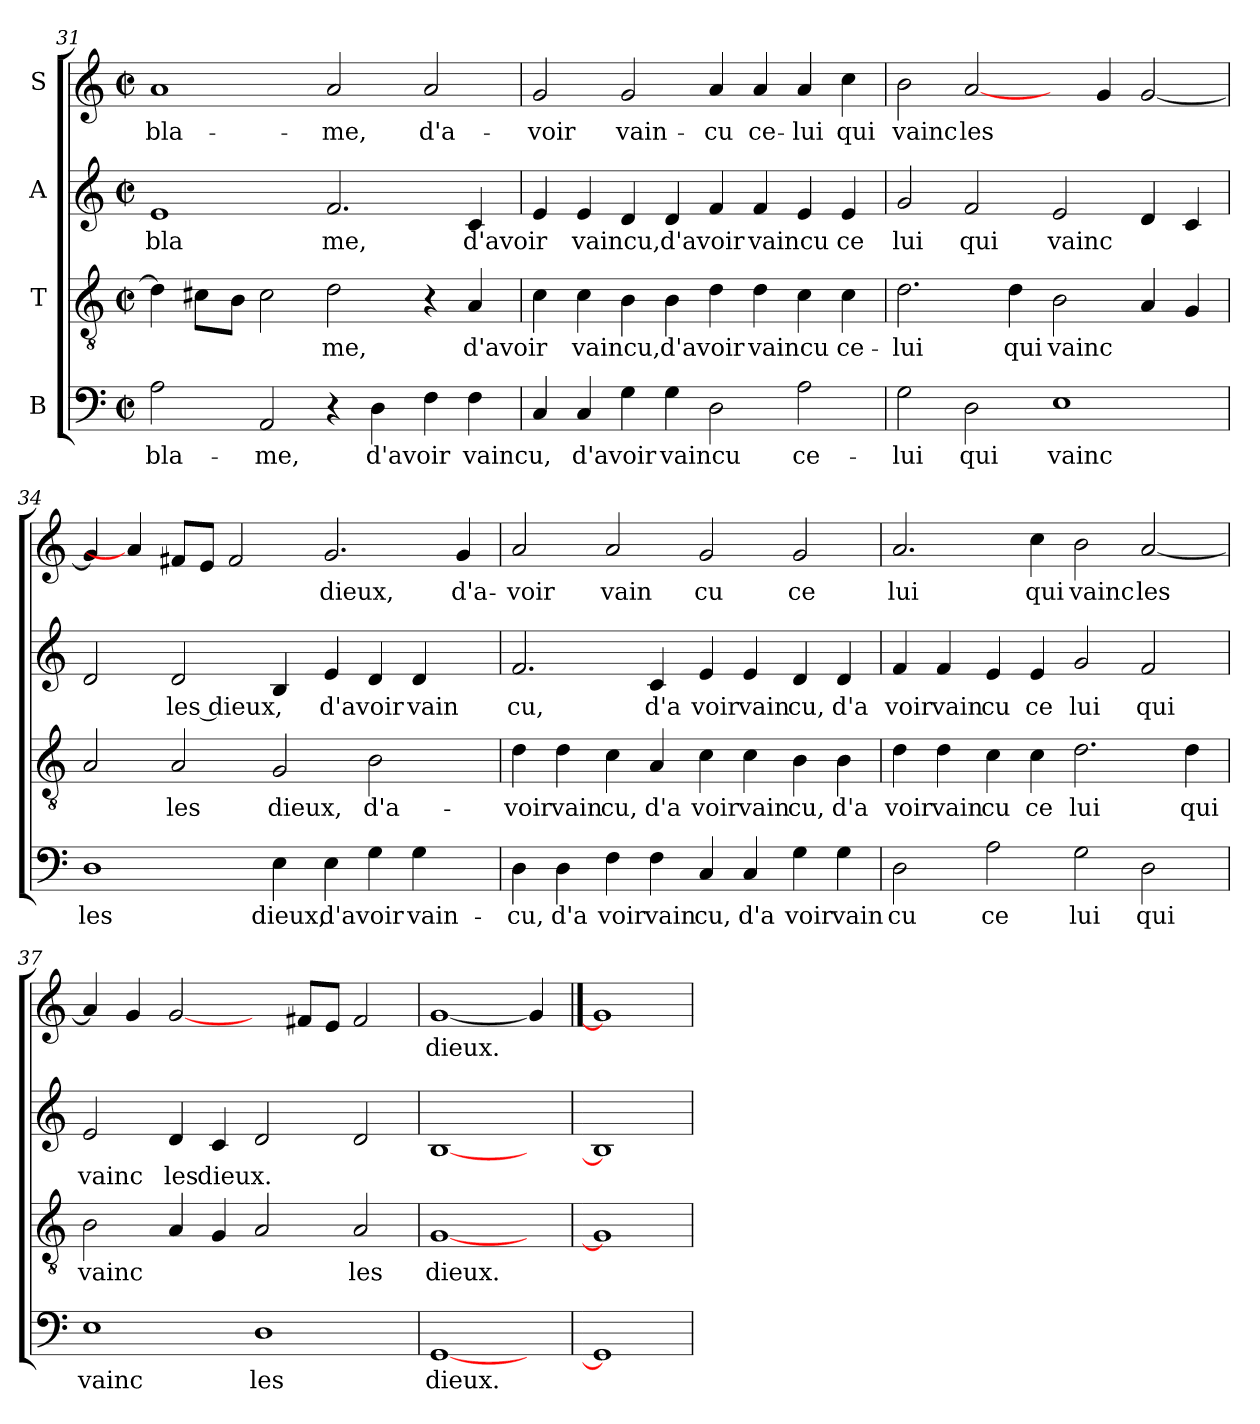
**kern	**text	**kern	**text	**kern	**text	**kern	**text
*part4	*part4	*part3	*part3	*part2	*part2	*part1	*part1
*staff4	*staff4	*staff3	*staff3	*staff2	*staff2	*staff1	*staff1
*I"B	*	*I"T	*	*I"A	*	*I"S	*
!!LO:PB:g=z
*clefF4	*	*clefGv2	*	*clefG2	*	*clefG2	*
*M2/2	*	*M2/2	*	*M2/2	*	*M2/2	*
*met(c|)	*	*met(c|)	*	*met(c|)	*	*met(c|)	*
=31	=31	=31	=31	=31	=31	=31	=31
!	!LO:LY:b:cj	!	!	!	!LO:LY:b:cj	!	!LO:LY:b:cj
*	*	*^	*	*	*	*	*
2A\	bla-	4d\]	4ryy	.	1e	bla	1a	bla-
.	.	8c#\L	32ryy	.	.	.	.	.
.	.	.	1ryy	.	.	.	.	.
.	.	8B\J	.	.	.	.	.	.
!	!LO:LY:b:cj	!	!	!	!	!	!	!
2AA/	-me,	2c#\	.	.	.	.	.	.
!	!	!	!	!LO:LY:b:cj	!	!LO:LY:b:cj	!	!LO:LY:b:cj
4r	.	2d\	.	me,	2.f/	me,	2a/	-me,
!	!LO:LY:b	!	!	!	!	!	!	!
4D\	d'avoir	.	.	.	.	.	.	.
.	.	.	2ryy	.	.	.	.	.
!	!	!	!	!	!	!	!	!LO:LY:b:cj
4F\	.	4r	.	.	.	.	2a/	d'a-
!	!LO:LY:b:cj	!	!	!LO:LY:b	!	!LO:LY:b	!	!
4F\	vaincu,	4A/	.	d'avoir	4c/	d'avoir	.	.
.	.	.	8..ryy	.	.	.	.	.
=32	=32	=32	=32	=32	=32	=32	=32	=32
!	!	!	!	!	!	!	!	!LO:LY:b:cj
*	*	*v	*v	*	*	*	*	*
4C/	.	4c\	.	4e/	.	2g/	-voir
!	!LO:LY:b	!	!LO:LY:b:cj	!	!LO:LY:b:cj	!	!
4C/	d'avoir	4c\	vaincu,	4e/	vaincu,	.	.
!	!	!	!	!	!	!	!LO:LY:b:cj
4G\	.	4B\	.	4d/	.	2g/	vain-
!	!LO:LY:b:cj	!	!LO:LY:b	!	!LO:LY:b	!	!
4G\	vaincu	4B\	d'avoir	4d/	d'avoir	.	.
!	!	!	!	!	!	!	!LO:LY:b:cj
2D\	.	4d\	.	4f/	.	4a/	-cu
!	!	!	!LO:LY:b:cj	!	!LO:LY:b:cj	!	!LO:LY:b:cj
.	.	4d\	vaincu	4f/	vaincu	4a/	ce-
!	!LO:LY:b:cj	!	!	!	!	!	!LO:LY:b:cj
2A\	ce-	4c\	.	4e/	.	4a/	-lui
!	!	!	!LO:LY:b:cj	!	!LO:LY:b:cj	!	!LO:LY:b:cj
.	.	4c\	ce-	4e/	ce	4cc\	qui
=33	=33	=33	=33	=33	=33	=33	=33
!	!LO:LY:b:cj	!	!LO:LY:b:cj	!	!LO:LY:b:cj	!	!LO:LY:b:cj
2G\	-lui	2.d\	-lui	2g/	lui	2b\	vainc
!	!LO:LY:b:cj	!	!	!	!LO:LY:b:cj	!	!LO:LY:b
2D\	qui	.	.	2f/	qui	[2a/	les
!	!	!	!LO:LY:b:cj	!	!	!	!
.	.	4d\	qui	.	.	.	.
!	!LO:LY:b:cj	!	!LO:LY:b	!	!LO:LY:b	!	!
1E	vainc	2B\	vainc	2e/	vainc	4ryy	.
.	.	.	.	.	.	4g/	.
.	.	4A/	.	4d/	.	[<2g/	.
.	.	4G/	.	4c/	.	.	.
=34	=34	=34	=34	=34	=34	=34	=34
!	!LO:LY:b:cj	!	!	!	!	!	!
1D	les	2A/	.	2d/	.	4g/]	.
.	.	.	.	.	.	4a/]	.
!	!	!	!LO:LY:b:cj	!	!LO:LY:b:cj	!	!
.	.	2A/	les	2d/	les dieux,	8f#/L	.
.	.	.	.	.	.	8e/J	.
.	.	.	.	.	.	2f#/	.
!	!LO:LY:b:cj	!	!LO:LY:b:cj	!	!	!	!
4E\	dieux,	2G/	dieux,	4B/	.	.	.
!	!LO:LY:b	!	!	!	!LO:LY:b	!	!LO:LY:b:cj
4E\	d'avoir	.	.	4e/	d'avoir	2.g/	dieux,
!	!	!	!LO:LY:b:cj	!	!	!	!
4G\	.	2B\	d'a-	4d/	.	.	.
!	!LO:LY:b:cj	!	!	!	!LO:LY:b:cj	!	!
4G\	vain-	.	.	4d/	vain	.	.
!	!	!	!	!	!	!	!LO:LY:b:cj
4ryy	.	4ryy	.	4ryy	.	4g/	d'a-
!!LO:LB:g=z
=35	=35	=35	=35	=35	=35	=35	=35
!	!LO:LY:b:cj	!	!LO:LY:b:cj	!	!LO:LY:b:cj	!	!LO:LY:b:cj
4D\	-cu,	4d\	-voir	2.f/	cu,	2a/	-voir
!	!LO:LY:b:cj	!	!LO:LY:b:cj	!	!	!	!
4D\	d'a	4d\	vain	.	.	.	.
!	!LO:LY:b:cj	!	!LO:LY:b:cj	!	!	!	!LO:LY:b:cj
4F\	voir	4c\	cu,	.	.	2a/	vain
!	!LO:LY:b:cj	!	!LO:LY:b:cj	!	!LO:LY:b:cj	!	!
4F\	vain	4A/	d'a	4c/	d'a	.	.
!	!LO:LY:b:cj	!	!LO:LY:b:cj	!	!LO:LY:b:cj	!	!LO:LY:b:cj
4C/	cu,	4c\	voir	4e/	voir	2g/	cu
!	!LO:LY:b:cj	!	!LO:LY:b:cj	!	!LO:LY:b:cj	!	!
4C/	d'a	4c\	vain	4e/	vain	.	.
!	!LO:LY:b:cj	!	!LO:LY:b:cj	!	!LO:LY:b:cj	!	!LO:LY:b:cj
4G\	voir	4B\	cu,	4d/	cu,	2g/	ce
!	!LO:LY:b:cj	!	!LO:LY:b:cj	!	!LO:LY:b:cj	!	!
4G\	vain	4B\	d'a	4d/	d'a	.	.
=36	=36	=36	=36	=36	=36	=36	=36
!	!LO:LY:b:cj	!	!LO:LY:b:cj	!	!LO:LY:b:cj	!	!LO:LY:b:cj
2D\	cu	4d\	voir	4f/	voir	2.a/	lui
!	!	!	!LO:LY:b:cj	!	!LO:LY:b:cj	!	!
.	.	4d\	vain	4f/	vain	.	.
!	!LO:LY:b:cj	!	!LO:LY:b:cj	!	!LO:LY:b:cj	!	!
2A\	ce	4c\	cu	4e/	cu	.	.
!	!	!	!LO:LY:b:cj	!	!LO:LY:b:cj	!	!LO:LY:b:cj
.	.	4c\	ce	4e/	ce	4cc\	qui
!	!LO:LY:b:cj	!	!LO:LY:b:cj	!	!LO:LY:b:cj	!	!LO:LY:b:cj
2G\	lui	2.d\	lui	2g/	lui	2b\	vainc
!	!LO:LY:b:cj	!	!	!	!LO:LY:b:cj	!	!LO:LY:b
2D\	qui	.	.	2f/	qui	[<2a/	les
!	!	!	!LO:LY:b:cj	!	!	!	!
.	.	4d\	qui	.	.	.	.
=37	=37	=37	=37	=37	=37	=37	=37
!	!LO:LY:b:cj	!	!LO:LY:b	!	!LO:LY:b:cj	!	!
1E	vainc	2B\	vainc	2e/	vainc	4a/]	.
.	.	.	.	.	.	4g/	.
!	!	!	!	!	!LO:LY:b:cj	!	!
.	.	4A/	.	4d/	les	[2g/	.
!	!	!	!	!	!LO:LY:b:cj	!	!
.	.	4G/	.	4c/	dieux.	.	.
!	!LO:LY:b:cj	!	!	!	!	!	!
1D	les	2A/	.	2d/	.	4ryy	.
.	.	.	.	.	.	8f#/L	.
.	.	.	.	.	.	8e/J	.
!	!	!	!LO:LY:b:cj	!	!	!	!
.	.	2A/	les	2d/	.	2f#/	.
=38	=38	=38	=38	=38	=38	=38	=38
!	!LO:LY:b:cj	!	!LO:LY:b:cj	!	!	!	!LO:LY:b:cj
[1GG	dieux.	[1G	dieux.	[1B	.	[1g	dieux.
4ryy	.	4ryy	.	4ryy	.	4g/]	.
=39	==39	=39	==39	=39	==39	==39	==39
1GG]	.	1G]	.	1B]	.	1g]	.
=	=	=	=	=	=	=	=
*-	*-	*-	*-	*-	*-	*-	*-
